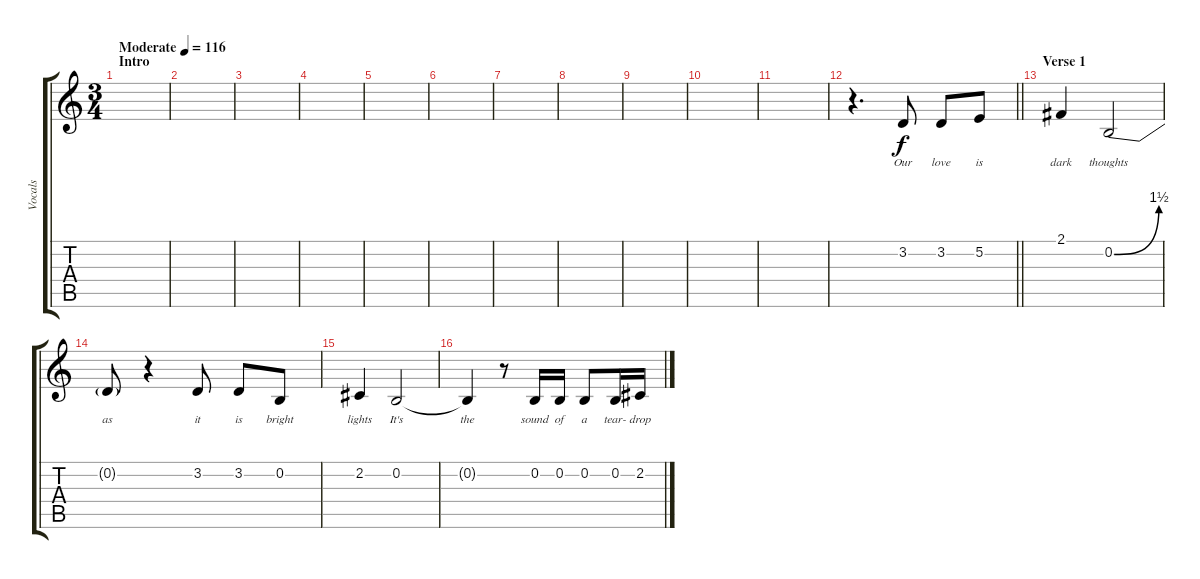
\track ("Vocals" "Vocals") {instrument trumpet}
\staff {score tabs}
\tuning (E4 B3 G3 D3 A2 E2) {hide}
\ts (3 4)
\section ("" "Intro")
\tempo (116 "Moderate")
\clef g2
\ks c
|
|
|
|
|
|
|
|
|
|
|
\barLineRight lightlight
r.4{d} 3.2.8{lyrics (0 "Our") lyrics (1 "") lyrics (2 "") lyrics (3 "") lyrics (4 "")} 3.2.8{lyrics (0 "love") lyrics (1 "") lyrics (2 "") lyrics (3 "") lyrics (4 "")} 5.2.8{lyrics (0 "is") lyrics (1 "") lyrics (2 "") lyrics (3 "") lyrics (4 "")} |
\section ("" "Verse 1")
2.1.4{lyrics (0 "dark") lyrics (1 "") lyrics (2 "") lyrics (3 "") lyrics (4 "")} 0.2{be (bend 0 0 60 6)}.2{lyrics (0 "thoughts") lyrics (1 "") lyrics (2 "") lyrics (3 "") lyrics (4 "")} |
0.2{t}.8{lyrics (0 "as") lyrics (1 "") lyrics (2 "") lyrics (3 "") lyrics (4 "")} r.4 3.2.8{lyrics (0 "it") lyrics (1 "") lyrics (2 "") lyrics (3 "") lyrics (4 "")} 3.2.8{lyrics (0 "is") lyrics (1 "") lyrics (2 "") lyrics (3 "") lyrics (4 "")} 0.2.8{lyrics (0 "bright") lyrics (1 "") lyrics (2 "") lyrics (3 "") lyrics (4 "")} |
2.2.4{lyrics (0 "lights") lyrics (1 "") lyrics (2 "") lyrics (3 "") lyrics (4 "")} 0.2.2{lyrics (0 "It's") lyrics (1 "") lyrics (2 "") lyrics (3 "") lyrics (4 "")} |
0.2{t}.4{lyrics (0 "the") lyrics (1 "") lyrics (2 "") lyrics (3 "") lyrics (4 "")} r.8 0.2.16{lyrics (0 "sound") lyrics (1 "") lyrics (2 "") lyrics (3 "") lyrics (4 "")} 0.2.16{lyrics (0 "of") lyrics (1 "") lyrics (2 "") lyrics (3 "") lyrics (4 "")} 0.2.8{lyrics (0 "a") lyrics (1 "") lyrics (2 "") lyrics (3 "") lyrics (4 "")} 0.2.16{lyrics (0 "tear-") lyrics (1 "") lyrics (2 "") lyrics (3 "") lyrics (4 "")} 2.2.16{lyrics (0 "drop") lyrics (1 "") lyrics (2 "") lyrics (3 "") lyrics (4 "")}
